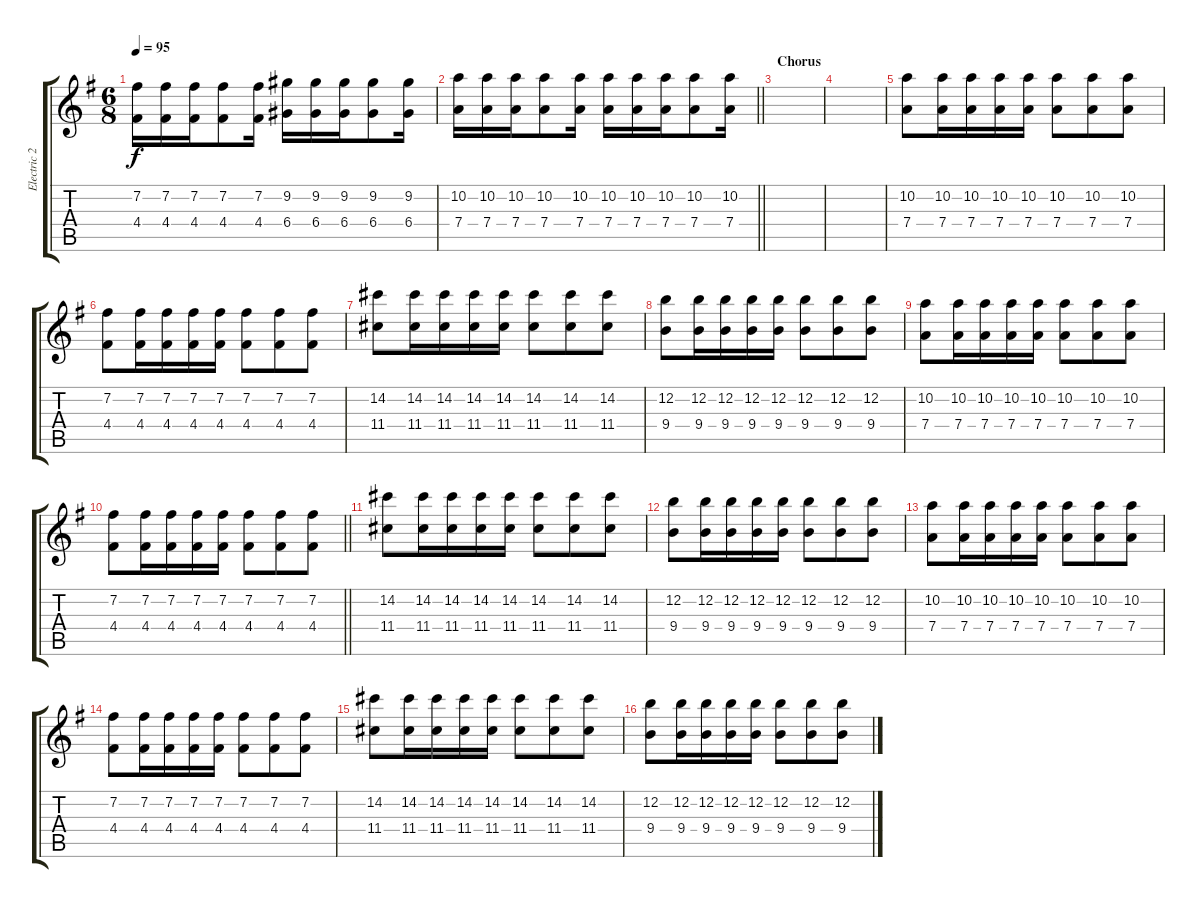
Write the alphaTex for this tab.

\track ("Electric 2" "Electric 2") {instrument distortionguitar}
\staff {score tabs}
\tuning (E4 B3 G3 D3 A2 E2) {hide}
\ts (6 8)
\tempo 95
\clef g2
\ks g
(7.2 4.4).16{dy f} (7.2 4.4).16 (7.2 4.4).16 (7.2 4.4).8 (7.2 4.4).16 (9.2 6.4).16 (9.2 6.4).16 (9.2 6.4).16 (9.2 6.4).8 (9.2 6.4).16 |
\barLineRight lightlight
(10.2 7.4).16 (10.2 7.4).16 (10.2 7.4).16 (10.2 7.4).8 (10.2 7.4).16 (10.2 7.4).16 (10.2 7.4).16 (10.2 7.4).16 (10.2 7.4).8 (10.2 7.4).16 |
\section ("" "Chorus")
|
|
(10.2 7.4).8 (10.2 7.4).16 (10.2 7.4).16 (10.2 7.4).16 (10.2 7.4).16 (10.2 7.4).8 (10.2 7.4).8 (10.2 7.4).8 |
(7.2 4.4).8 (7.2 4.4).16 (7.2 4.4).16 (7.2 4.4).16 (7.2 4.4).16 (7.2 4.4).8 (7.2 4.4).8 (7.2 4.4).8 |
(14.2 11.4).8 (14.2 11.4).16 (14.2 11.4).16 (14.2 11.4).16 (14.2 11.4).16 (14.2 11.4).8 (14.2 11.4).8 (14.2 11.4).8 |
(12.2 9.4).8 (12.2 9.4).16 (12.2 9.4).16 (12.2 9.4).16 (12.2 9.4).16 (12.2 9.4).8 (12.2 9.4).8 (12.2 9.4).8 |
(10.2 7.4).8 (10.2 7.4).16 (10.2 7.4).16 (10.2 7.4).16 (10.2 7.4).16 (10.2 7.4).8 (10.2 7.4).8 (10.2 7.4).8 |
\barLineRight lightlight
(7.2 4.4).8 (7.2 4.4).16 (7.2 4.4).16 (7.2 4.4).16 (7.2 4.4).16 (7.2 4.4).8 (7.2 4.4).8 (7.2 4.4).8 |
(14.2 11.4).8 (14.2 11.4).16 (14.2 11.4).16 (14.2 11.4).16 (14.2 11.4).16 (14.2 11.4).8 (14.2 11.4).8 (14.2 11.4).8 |
(12.2 9.4).8 (12.2 9.4).16 (12.2 9.4).16 (12.2 9.4).16 (12.2 9.4).16 (12.2 9.4).8 (12.2 9.4).8 (12.2 9.4).8 |
(10.2 7.4).8 (10.2 7.4).16 (10.2 7.4).16 (10.2 7.4).16 (10.2 7.4).16 (10.2 7.4).8 (10.2 7.4).8 (10.2 7.4).8 |
(7.2 4.4).8 (7.2 4.4).16 (7.2 4.4).16 (7.2 4.4).16 (7.2 4.4).16 (7.2 4.4).8 (7.2 4.4).8 (7.2 4.4).8 |
(14.2 11.4).8 (14.2 11.4).16 (14.2 11.4).16 (14.2 11.4).16 (14.2 11.4).16 (14.2 11.4).8 (14.2 11.4).8 (14.2 11.4).8 |
(12.2 9.4).8 (12.2 9.4).16 (12.2 9.4).16 (12.2 9.4).16 (12.2 9.4).16 (12.2 9.4).8 (12.2 9.4).8 (12.2 9.4).8
